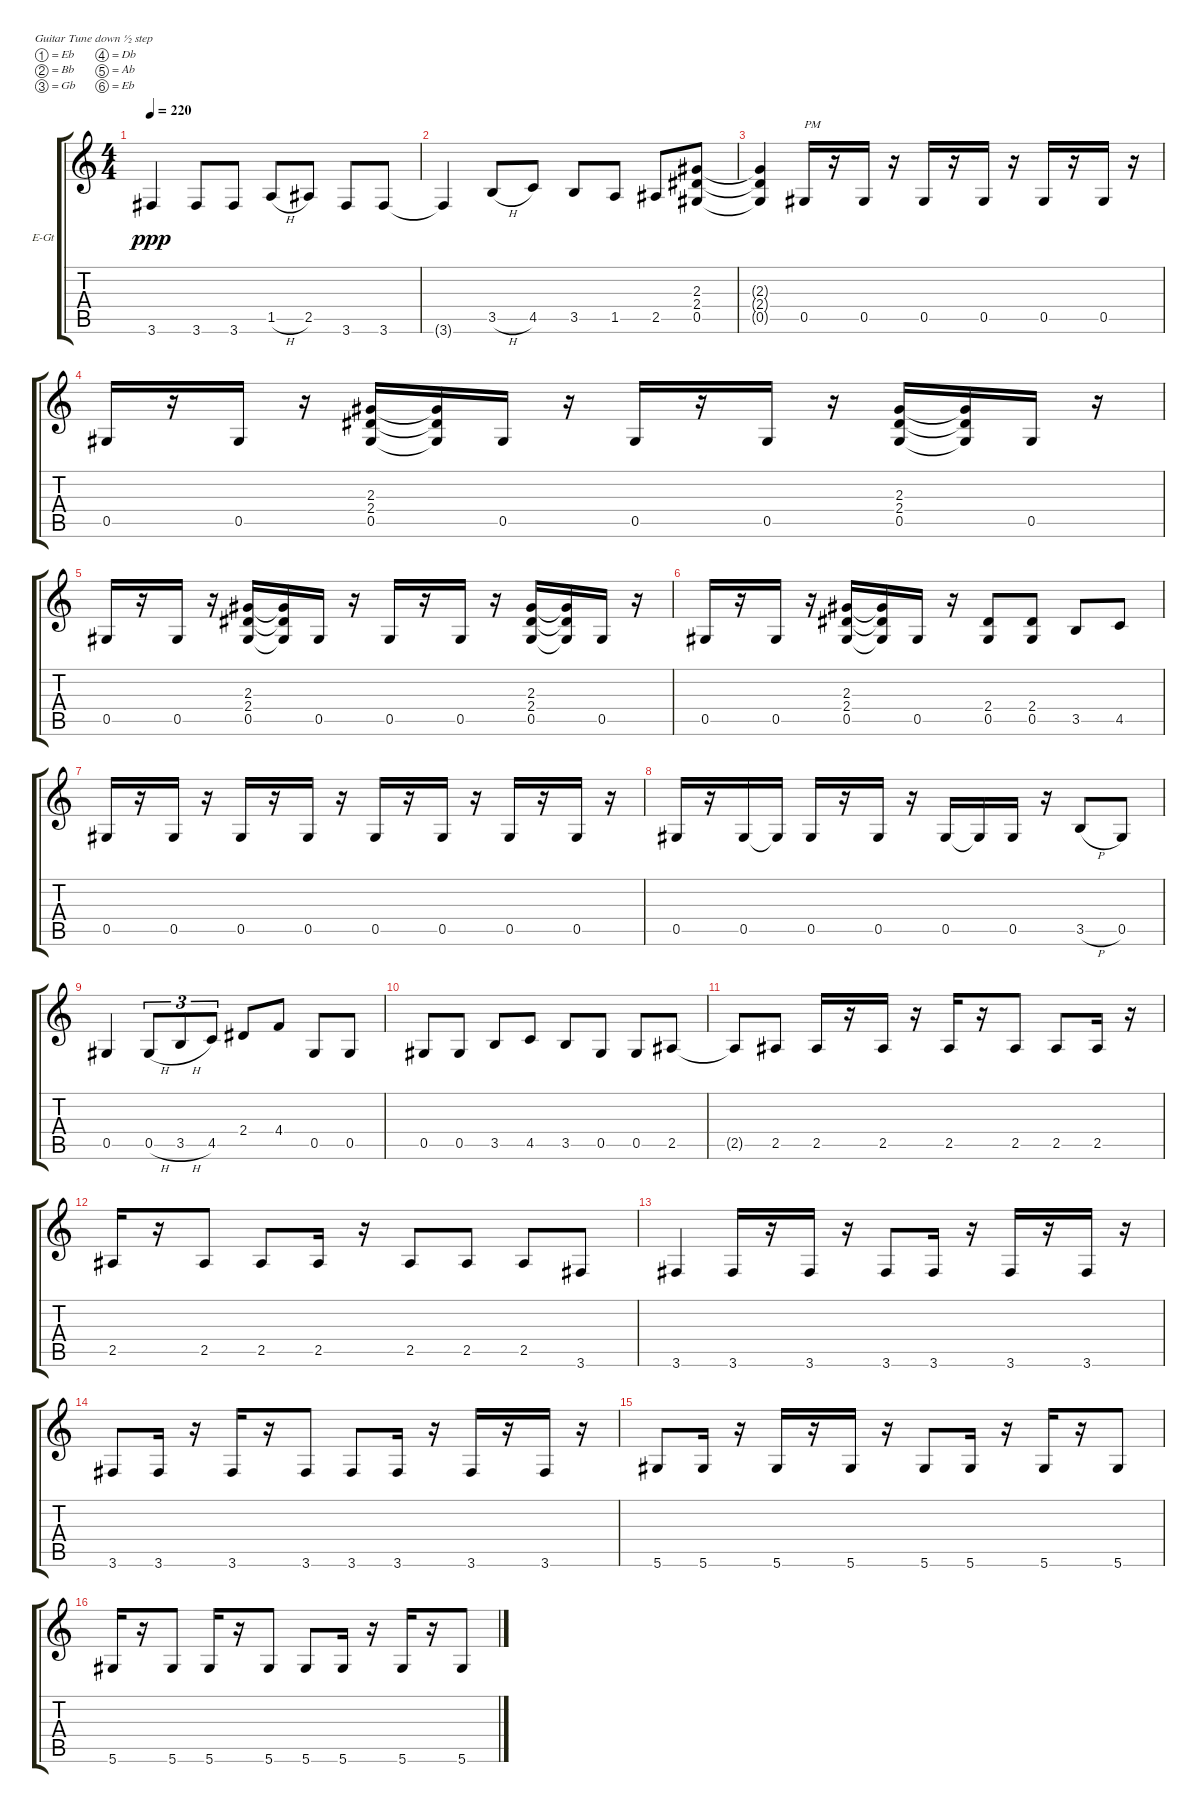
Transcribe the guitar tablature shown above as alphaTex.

\bracketExtendMode groupsimilarinstruments
\firstSystemTrackNameOrientation horizontal
\otherSystemsTrackNameOrientation horizontal
\track ("Guitar 1" "E-Gt") {instrument acousticgrandpiano}
\staff {score tabs}
\tuning (Eb4 Bb3 Gb3 Db3 Ab2 Eb2)
\displaytranspose 12
\ts (4 4)
\tempo 220
\clef g2
\ks c
3.6{t}.4{dy ppp} 3.6.8 3.6.8 1.5{h}.8 2.5.8 3.6.8 3.6.8 |
3.6{t}.4 3.5{h}.8 4.5.8 3.5.8 1.5.8 2.5.8 (2.3 2.4 0.5).8 |
(2.3{t} 2.4{t} 0.5{t}).4 0.5.16{txt "PM"} r.16 0.5.16 r.16 0.5.16 r.16 0.5.16 r.16 0.5.16 r.16 0.5.16 r.16 |
0.5.16 r.16 0.5.16 r.16 (2.3 2.4 0.5).16 (2.3{t} 2.4{t} 0.5{t}).16 0.5.16 r.16 0.5.16 r.16 0.5.16 r.16 (2.3 2.4 0.5).16 (2.3{t} 2.4{t} 0.5{t}).16 0.5.16 r.16 |
0.5.16 r.16 0.5.16 r.16 (2.3 2.4 0.5).16 (2.3{t} 2.4{t} 0.5{t}).16 0.5.16 r.16 0.5.16 r.16 0.5.16 r.16 (2.3 2.4 0.5).16 (2.3{t} 2.4{t} 0.5{t}).16 0.5.16 r.16 |
0.5.16 r.16 0.5.16 r.16 (2.3 2.4 0.5).16 (2.3{t} 2.4{t} 0.5{t}).16 0.5.16 r.16 (2.4 0.5).8 (2.4 0.5).8 3.5.8 4.5.8 |
0.5.16 r.16 0.5.16 r.16 0.5.16 r.16 0.5.16 r.16 0.5.16 r.16 0.5.16 r.16 0.5.16 r.16 0.5.16 r.16 |
0.5.16 r.16 0.5.16 0.5{t}.16 0.5.16 r.16 0.5.16 r.16 0.5.16 0.5{t}.16 0.5.16 r.16 3.5{h}.8 0.5.8 |
0.5.4 0.5{h}.8{tu (3 2)} 3.5{h}.8{tu (3 2)} 4.5.8{tu (3 2)} 2.4.8 4.4.8 0.5.8 0.5.8 |
0.5.8 0.5.8 3.5.8 4.5.8 3.5.8 0.5.8 0.5.8 2.5.8 |
2.5{t}.8 2.5.8 2.5.16 r.16 2.5.16 r.16 2.5.16 r.16 2.5.8 2.5.8 2.5.16 r.16 |
2.5.16 r.16 2.5.8 2.5.8 2.5.16 r.16 2.5.8 2.5.8 2.5.8 3.6.8 |
3.6.4 3.6.16 r.16 3.6.16 r.16 3.6.8 3.6.16 r.16 3.6.16 r.16 3.6.16 r.16 |
3.6.8 3.6.16 r.16 3.6.16 r.16 3.6.8 3.6.8 3.6.16 r.16 3.6.16 r.16 3.6.16 r.16 |
5.6.8 5.6.16 r.16 5.6.16 r.16 5.6.16 r.16 5.6.8 5.6.16 r.16 5.6.16 r.16 5.6.8 |
5.6.16 r.16 5.6.8 5.6.16 r.16 5.6.8 5.6.8 5.6.16 r.16 5.6.16 r.16 5.6.8
